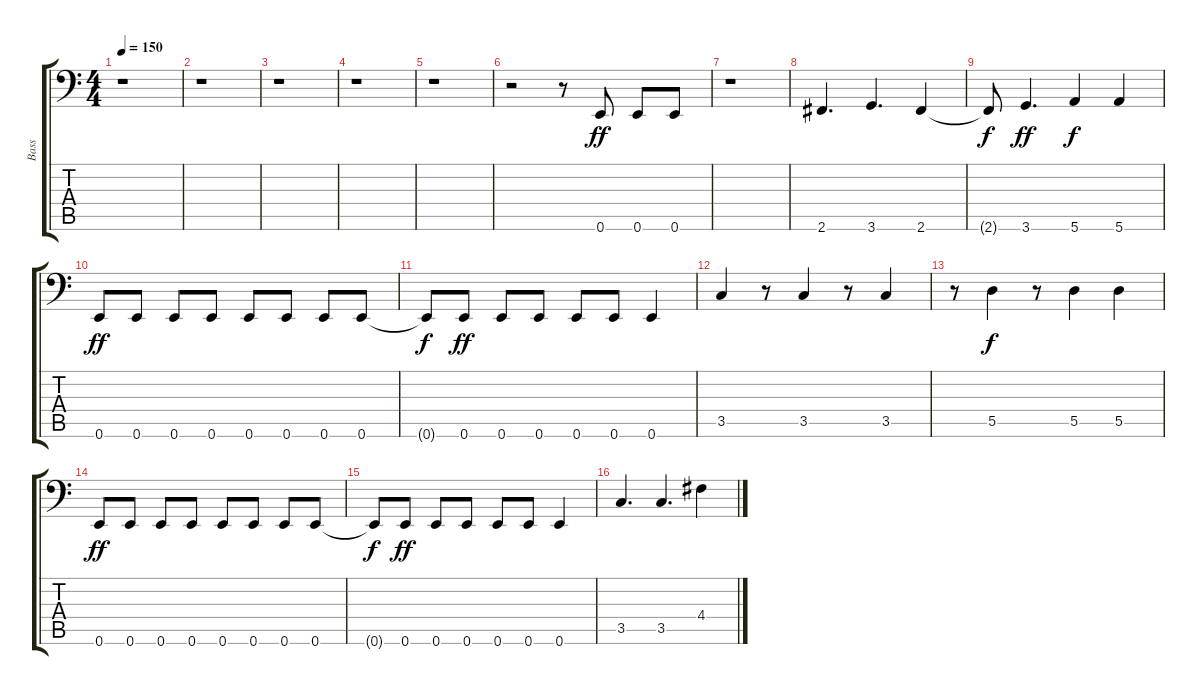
\track ("Bass" "Bass") {instrument electricbasspick}
\staff {score tabs}
\tuning (E3 B2 G2 D2 A1 E1) {hide}
\ts (4 4)
\tempo 150
\clef f4
\ks c
r.1{dy ff instrument electricbasspick} |
r.1 |
r.1 |
r.1 |
r.1 |
r.2 r.8 0.6.8 0.6.8 0.6.8 |
r.1 |
2.6.4{d} 3.6.4{d} 2.6.4 |
2.6{t}.8{dy f} 3.6.4{d dy ff} 5.6.4{dy f} 5.6.4 |
0.6.8{dy ff} 0.6.8 0.6.8 0.6.8 0.6.8 0.6.8 0.6.8 0.6.8 |
0.6{t}.8{dy f} 0.6.8{dy ff} 0.6.8 0.6.8 0.6.8 0.6.8 0.6.4 |
3.5.4 r.8 3.5.4 r.8 3.5.4 |
r.8 5.5.4{dy f} r.8 5.5.4 5.5.4 |
0.6.8{dy ff} 0.6.8 0.6.8 0.6.8 0.6.8 0.6.8 0.6.8 0.6.8 |
0.6{t}.8{dy f} 0.6.8{dy ff} 0.6.8 0.6.8 0.6.8 0.6.8 0.6.4 |
3.5.4{d} 3.5.4{d} 4.4.4
